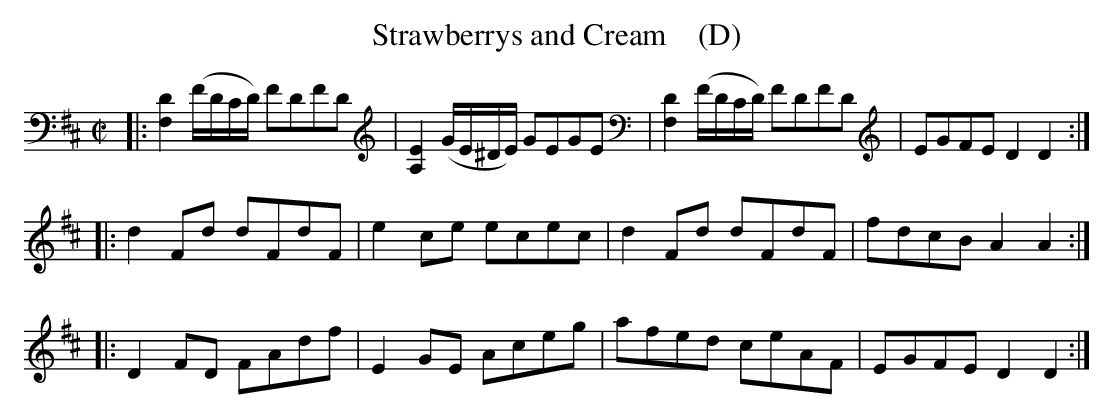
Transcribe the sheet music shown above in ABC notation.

X:1
T: Strawberrys and Cream    (D)
M: C|
L: 1/8
K: D
|:\
[D2F,2] (F/D/C/D/) FDFD | [E2A,2] (G/E/^D/E/) GEGE |\
[D2F,2] (F/D/C/D/) FDFD | EGFE D2 D2 :|
|:\
d2Fd dFdF | e2ce ecec |\
d2Fd dFdF | fdcB A2A2 :|
|:\
D2FD FAdf | E2GE Aceg |\
afed ceAF | EGFE D2D2 :|
